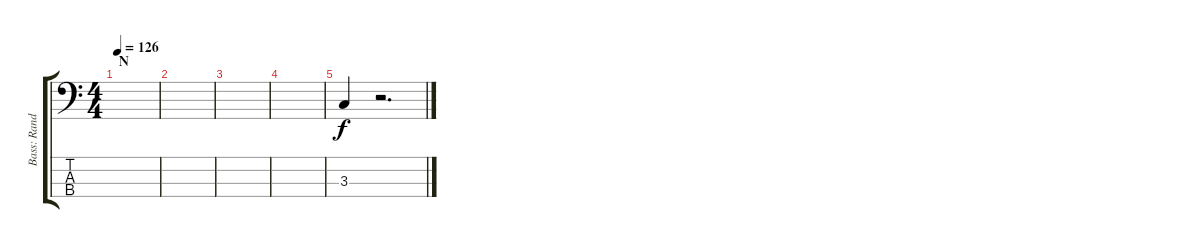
\track ("Bass: Randy" "Bass: Rand") {instrument electricbassfinger}
\staff {score tabs}
\tuning (G2 D2 A1 E1) {hide}
\ts (4 4)
\section ("" "N")
\tempo 126
\clef f4
\ks c
|
|
|
|
3.3.4 r.2{d}
